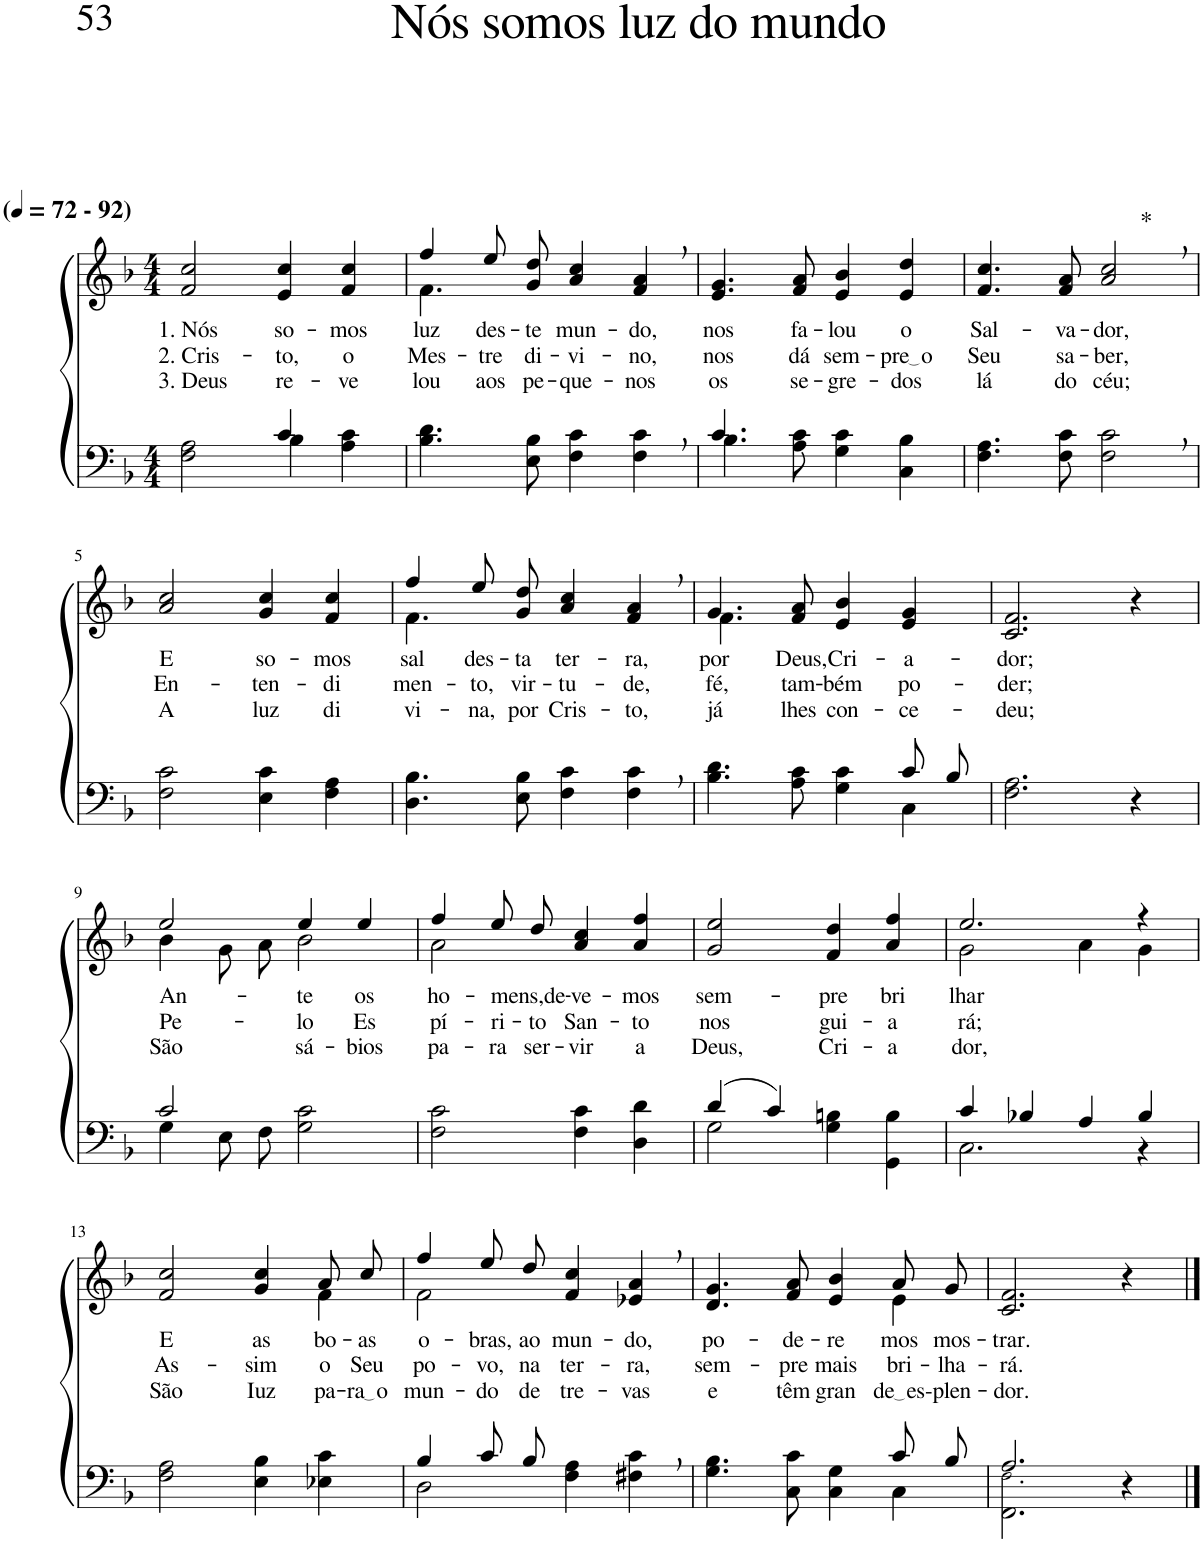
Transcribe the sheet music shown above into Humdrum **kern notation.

**kern	**kern	**text	**text	**text	**harte
*part2	*part1	*part1	*part1	*part1	*part1
*staff2	*staff1	*staff1	*staff1	*staff1	*
*I"Parte III e IV	*I"Parte I e II	*	*	*	*
*clefF4	*clefG2	*	*	*	*
*Trd1c2	*Trd1c2	*	*	*	*
*k[b-]	*k[b-]	*	*	*	*
*M4/4	*M4/4	*	*	*	*
*MM72	*MM72	*	*	*	*
=1	=1	=1	=1	=1	=1
*^	*	*	*	*	*
!	!	!LO:TX:a:B:t=(	!	!	!	!
!	!	!LO:TX:a:B:t=- 92)	!	!	!	!
!	!	!	!LO:LY:b	!LO:LY:b	!LO:LY:b	!
2ryy	2F\ 2A\	2f/ 2cc/	1. Nós	2. Cris-	3. Deus	.
!	!	!	!LO:LY:b	!LO:LY:b	!LO:LY:b	!
4c/	4B-\	4e/ 4cc/	so-	-to,	re-	.
!	!	!	!LO:LY:b	!LO:LY:b	!LO:LY:b	!
4ryy	4A\ 4c\	4f/ 4cc/	-mos	o	-ve-	.
=2	=2	=2	=2	=2	=2	=2
*	*	*^	*	*	*	*
!	!	!	!	!LO:LY:b	!LO:LY:b	!LO:LY:b	!
*v	*v	*	*	*	*	*	*
4.B-\ 4.d\	4ff/	4.f\	luz	Mes-	-lou	.
!	!	!	!LO:LY:b	!LO:LY:b	!LO:LY:b	!
.	8ee\L	.	des-	-tre	aos	.
!	!	!	!LO:LY:b	!LO:LY:b	!LO:LY:b	!
8E\ 8B-\	8g\ 8dd\J	2ryy	-te	di-	pe-	.
!	!	!	!LO:LY:b	!LO:LY:b	!LO:LY:b	!
4F\ 4c\	4a/ 4cc/	.	mun-	-vi-	-que-	.
!	!	!	!LO:LY:b	!LO:LY:b	!LO:LY:b	!
4F\, 4c\,	4f/, 4a/,	.	-do,	-no,	-nos	.
.	.	8ryy	.	.	.	.
=3	=3	=3	=3	=3	=3	=3
*^	*	*	*	*	*	*
!	!	!	!	!LO:LY:b	!LO:LY:b	!LO:LY:b	!
*	*	*v	*v	*	*	*	*
4.c/	4.B-\	4.e/ 4.g/	nos	nos	os	.
!	!	!	!LO:LY:b	!LO:LY:b	!LO:LY:b	!
2ryy	8A\ 8c\	8f/ 8a/	fa-	dá	se-	.
!	!	!	!LO:LY:b	!LO:LY:b	!LO:LY:b	!
.	4G\ 4c\	4e/ 4b-/	-lou	sem-	-gre-	.
!	!	!	!LO:LY:b	!LO:LY:b	!LO:LY:b	!
.	4C\ 4B-\	4e/ 4dd/	o	pre o	-dos	.
8ryy	.	.	.	.	.	.
*v	*v	*	*	*	*	*
=4	=4	=4	=4	=4	=4
!	!	!LO:LY:b	!LO:LY:b	!LO:LY:b	!
4.F\ 4.A\	4.f/ 4.cc/	Sal-	Seu	lá	.
!	!	!LO:LY:b	!LO:LY:b	!LO:LY:b	!
8F\ 8c\	8f/ 8a/	-va-	sa-	do	.
!	!	!LO:LY:b	!LO:LY:b	!LO:LY:b	!LO:H:kt=*
2F\, 2c\,	2a/, 2cc/,	-dor,	-ber,	céu;	N
!!LO:LB:g=z
=5	=5	=5	=5	=5	=5
!	!	!LO:LY:b	!LO:LY:b	!LO:LY:b	!
2F\ 2c\	2a/ 2cc/	E	En-	A	.
!	!	!LO:LY:b	!LO:LY:b	!LO:LY:b	!
4E\ 4c\	4g/ 4cc/	so-	-ten-	luz	.
!	!	!LO:LY:b	!LO:LY:b	!LO:LY:b	!
4F\ 4A\	4f/ 4cc/	-mos	-di-	di-	.
=6	=6	=6	=6	=6	=6
*	*^	*	*	*	*
!	!	!	!LO:LY:b	!LO:LY:b	!LO:LY:b	!
4.D\ 4.B-\	4ff/	4.f\	sal	-men-	-vi-	.
!	!	!	!LO:LY:b	!LO:LY:b	!LO:LY:b	!
.	8ee\L	.	des-	-to,	-na,	.
!	!	!	!LO:LY:b	!LO:LY:b	!LO:LY:b	!
8E\ 8B-\	8g\ 8dd\J	2ryy	-ta	vir-	por	.
!	!	!	!LO:LY:b	!LO:LY:b	!LO:LY:b	!
4F\ 4c\	4a/ 4cc/	.	ter-	-tu-	Cris-	.
!	!	!	!LO:LY:b	!LO:LY:b	!LO:LY:b	!
4F\, 4c\,	4f/, 4a/,	.	-ra,	-de,	-to,	.
.	.	8ryy	.	.	.	.
=7	=7	=7	=7	=7	=7	=7
*^	*	*	*	*	*	*
!	!	!	!	!LO:LY:b	!LO:LY:b	!LO:LY:b	!
2.ryy	4.B-\ 4.d\	4.g/	4.f\	por	fé,	já	.
!	!	!	!	!LO:LY:b	!LO:LY:b	!LO:LY:b	!
.	8A\ 8c\	8f/ 8a/	2ryy	Deus,	tam-	lhes	.
!	!	!	!	!LO:LY:b	!LO:LY:b	!LO:LY:b	!
.	4G\ 4c\	4e/ 4b-/	.	Cri-	-bém	con-	.
!	!	!	!	!LO:LY:b	!LO:LY:b	!LO:LY:b	!
8c/L	4C\	4e/ 4g/	.	-a-	po-	-ce-	.
8B-/J	.	.	8ryy	.	.	.	.
*v	*v	*	*	*	*	*	*
=8	=8	=8	=8	=8	=8	=8
!	!	!	!LO:LY:b	!LO:LY:b	!LO:LY:b	!
*	*v	*v	*	*	*	*
2.F\ 2.A\	2.c/ 2.f/	-dor;	-der;	-deu;	.
4r	4r	.	.	.	.
!!LO:LB:g=z
=9	=9	=9	=9	=9	=9
*^	*^	*	*	*	*
!	!	!	!	!LO:LY:b	!LO:LY:b	!LO:LY:b	!
2c/	4G\	2ee/	4b-\	An-	Pe-	São	.
.	8E\L	.	8g\L	.	.	.	.
.	8F\J	.	8a\J	.	.	.	.
!	!	!	!	!LO:LY:b	!LO:LY:b	!LO:LY:b	!
2ryy	2G\ 2c\	4ee/	2b-\	-te	-lo	sá-	.
!	!	!	!	!LO:LY:b	!LO:LY:b	!LO:LY:b	!
.	.	4ee/	.	os	Es-	-bios	.
*v	*v	*	*	*	*	*	*
=10	=10	=10	=10	=10	=10	=10
!	!	!	!LO:LY:b	!LO:LY:b	!LO:LY:b	!
2F\ 2c\	4ff/	2a\	ho-	-pí-	pa-	.
!	!	!	!LO:LY:b	!LO:LY:b	!LO:LY:b	!
.	8ee/L	.	-mens,de-	-ri-	-ra	.
!	!	!	!	!LO:LY:b	!LO:LY:b	!
.	8dd/J	.	.	-to	ser-	.
!	!	!	!LO:LY:b	!LO:LY:b	!LO:LY:b	!
4F\ 4c\	4a/ 4cc/	2ryy	-ve-	San-	-vir	.
!	!	!	!LO:LY:b	!LO:LY:b	!LO:LY:b	!
4D\ 4d\	4a/ 4ff/	.	-mos	-to	a	.
*	*v	*v	*	*	*	*
=11	=11	=11	=11	=11	=11
*^	*	*	*	*	*
!	!	!	!LO:LY:b	!LO:LY:b	!LO:LY:b	!
(4d/	2G\	2g/ 2ee/	sem-	nos	Deus,	.
4c/)	.	.	.	.	.	.
!	!	!	!LO:LY:b	!LO:LY:b	!LO:LY:b	!
2ryy	4G\ 4Bn\	4f/ 4dd/	-pre	gui-	Cri-	.
!	!	!	!LO:LY:b	!LO:LY:b	!LO:LY:b	!
.	4GG\ 4B\	4a/ 4ff/	bri-	-a-	-a-	.
=12	=12	=12	=12	=12	=12	=12
*	*	*^	*	*	*	*
!	!	!	!	!LO:LY:b	!LO:LY:b	!LO:LY:b	!
4c/	2.C\	2.ee/	2g\	-lhar	-rá;	-dor,	.
4B-X/	.	.	.	.	.	.	.
4A/	.	.	4a\	.	.	.	.
4B-/	4r	4r	4g\	.	.	.	.
!!LO:LB:g=z	!!
=13	=13	=13	=13	=13	=13	=13	=13
!	!	!	!	!LO:LY:b	!LO:LY:b	!LO:LY:b	!
*v	*v	*	*	*	*	*	*
2F\ 2A\	2f/ 2cc/	2.ryy	E	As-	São	.
!	!	!	!LO:LY:b	!LO:LY:b	!LO:LY:b	!
4E\ 4B-\	4g/ 4cc/	.	as	-sim	Iuz	.
!	!	!	!LO:LY:b	!LO:LY:b	!LO:LY:b	!
4E-X\ 4c\	8a/L	4f\	bo-	o	pa-	.
!	!	!	!LO:LY:b	!LO:LY:b	!LO:LY:b	!
.	8cc/J	.	-as	Seu	ra o	.
=14	=14	=14	=14	=14	=14	=14
*^	*	*	*	*	*	*
!	!	!	!	!LO:LY:b	!LO:LY:b	!LO:LY:b	!
4B-/	2D\	4ff/	2f\	o-	po-	mun-	.
!	!	!	!	!LO:LY:b	!LO:LY:b	!LO:LY:b	!
8c/L	.	8ee/L	.	-bras,	-vo,	-do	.
!	!	!	!	!LO:LY:b	!LO:LY:b	!LO:LY:b	!
8B-/J	.	8dd/J	.	ao	na	de	.
!	!	!	!	!LO:LY:b	!LO:LY:b	!LO:LY:b	!
2ryy	4F\ 4A\	4f/ 4cc/	2ryy	mun-	ter-	tre-	.
!	!	!	!	!LO:LY:b	!LO:LY:b	!LO:LY:b	!
.	4F#X\ 4c\	4e-X/, 4a/,	.	-do,	-ra,	-vas	.
=15	=15	=15	=15	=15	=15	=15	=15
!	!	!	!	!LO:LY:b	!LO:LY:b	!LO:LY:b	!
2.ryy	4.G\ 4.B-\	4.d/ 4.g/	2.ryy	po-	sem-	e	.
!	!	!	!	!LO:LY:b	!LO:LY:b	!LO:LY:b	!
.	8C\ 8c\	8f/ 8a/	.	-de-	-pre	têm	.
!	!	!	!	!LO:LY:b	!LO:LY:b	!LO:LY:b	!
.	4C\ 4G\	4e/ 4b-/	.	-re-	mais	gran-	.
!	!	!	!	!LO:LY:b	!LO:LY:b	!LO:LY:b	!
8c/L	4C\	8a/L	4e\	-mos	bri-	de es-	.
!	!	!	!	!LO:LY:b	!LO:LY:b	!LO:LY:b	!
8B-/J	.	8g/J	.	mos-	-lha-	plen-	.
*	*	*v	*v	*	*	*	*
=16	=16	=16	=16	=16	=16	=16
!	!	!	!LO:LY:b	!LO:LY:b	!LO:LY:b	!
2.A/	2.FF\ 2.F!\	2.c/ 2.f/	-trar.	-rá.	-dor.	.
4r	4ryy	4r	.	.	.	.
*v	*v	*	*	*	*	*
==	==	==	==	==	==
*-	*-	*-	*-	*-	*-
